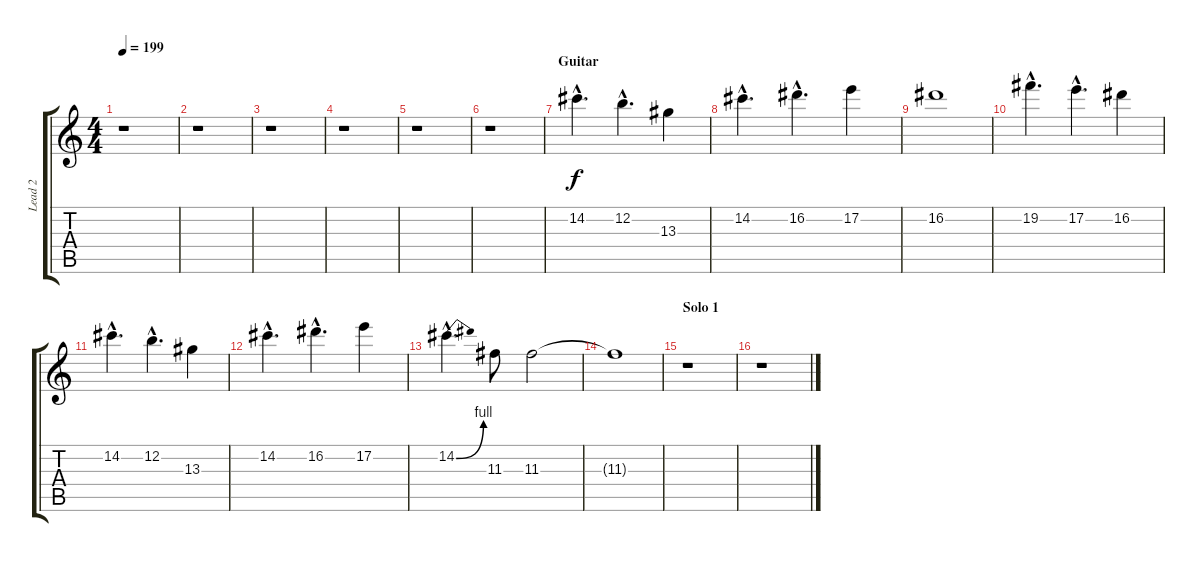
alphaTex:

\track ("Lead 2" "Lead 2") {instrument distortionguitar}
\staff {score tabs}
\tuning (E4 B3 G3 D3 A2 E2) {hide}
\ts (4 4)
\tempo 199
\clef g2
\ks c
r.1{dy f} |
r.1 |
r.1 |
r.1 |
r.1 |
r.1 |
\section ("" "Guitar")
14.2{hac}.4{d} 12.2{hac}.4{d} 13.3.4 |
14.2{hac}.4{d} 16.2{hac}.4{d} 17.2.4 |
16.2.1 |
19.2{hac}.4{d} 17.2{hac}.4{d} 16.2.4 |
14.2{hac}.4{d} 12.2{hac}.4{d} 13.3.4 |
14.2{hac}.4{d} 16.2{hac}.4{d} 17.2.4 |
14.2{be (bend 0 0 60 4) hac}.4{d} 11.3.8 11.3.2 |
11.3{t}.1 |
\section ("" "Solo 1")
r.1 |
r.1
